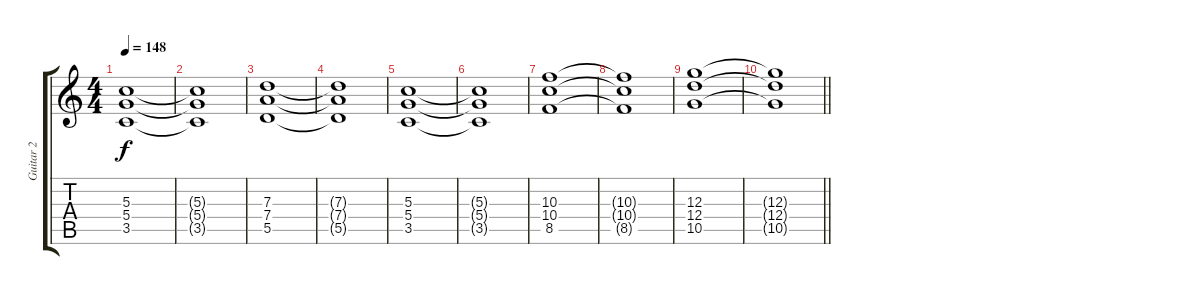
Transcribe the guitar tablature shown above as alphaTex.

\track ("Guitar 2" "Guitar 2") {instrument distortionguitar}
\staff {score tabs}
\tuning (E4 B3 G3 D3 A2 E2) {hide}
\ts (4 4)
\tempo 148
\clef g2
\ks c
(5.3 5.4 3.5).1{dy f} |
(5.3{t} 5.4{t} 3.5{t}).1 |
(7.3 7.4 5.5).1 |
(7.3{t} 7.4{t} 5.5{t}).1 |
(5.3 5.4 3.5).1 |
(5.3{t} 5.4{t} 3.5{t}).1 |
(10.3 10.4 8.5).1 |
(10.3{t} 10.4{t} 8.5{t}).1 |
(12.3 12.4 10.5).1 |
\barLineRight lightlight
(12.3{t} 12.4{t} 10.5{t}).1
